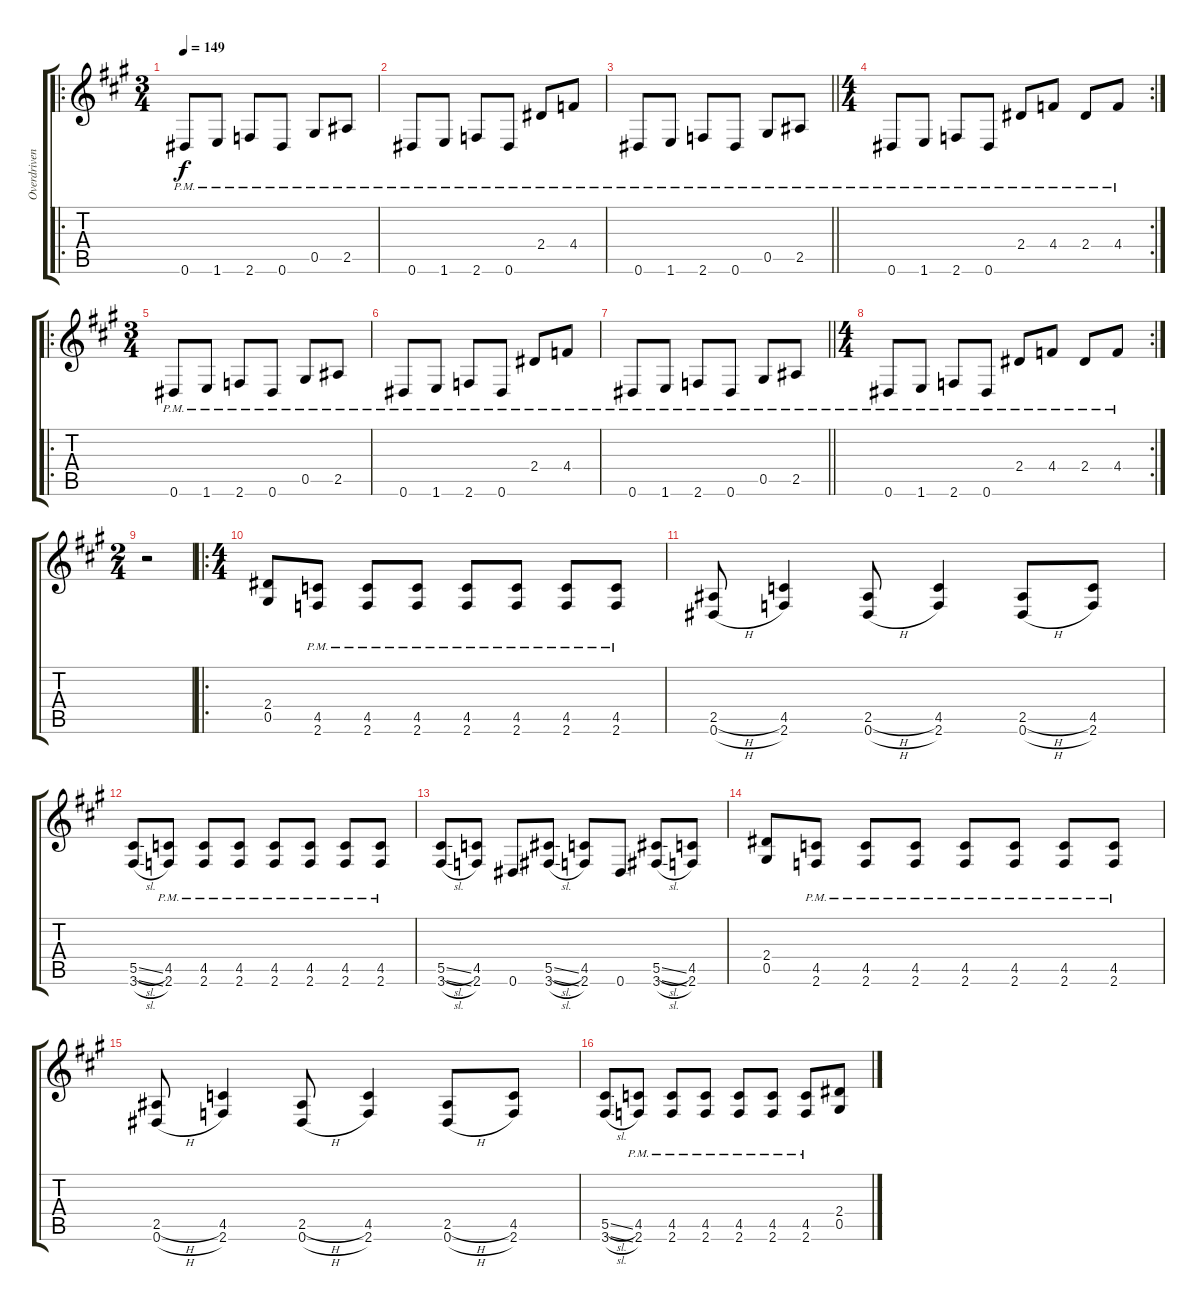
\track ("Overdriven" "Overdriven") {instrument overdrivenguitar}
\staff {score tabs}
\tuning (Eb4 Bb3 Gb3 Db3 Ab2 Eb2) {hide}
\ro
\ts (3 4)
\tempo 149
\clef g2
\ks a
0.6{pm}.8{dy f instrument overdrivenguitar} 1.6{pm}.8 2.6{pm}.8 0.6{pm}.8 0.5{pm}.8 2.5{pm}.8 |
0.6{pm}.8 1.6{pm}.8 2.6{pm}.8 0.6{pm}.8 2.4{pm}.8 4.4{pm}.8 |
\barLineRight lightlight
0.6{pm}.8 1.6{pm}.8 2.6{pm}.8 0.6{pm}.8 0.5{pm}.8 2.5{pm}.8 |
\rc 2
\ts (4 4)
0.6{pm}.8 1.6{pm}.8 2.6{pm}.8 0.6{pm}.8 2.4{pm}.8 4.4{pm}.8 2.4{pm}.8 4.4{pm}.8 |
\ro
\ts (3 4)
0.6{pm}.8 1.6{pm}.8 2.6{pm}.8 0.6{pm}.8 0.5{pm}.8 2.5{pm}.8 |
0.6{pm}.8 1.6{pm}.8 2.6{pm}.8 0.6{pm}.8 2.4{pm}.8 4.4{pm}.8 |
\barLineRight lightlight
0.6{pm}.8 1.6{pm}.8 2.6{pm}.8 0.6{pm}.8 0.5{pm}.8 2.5{pm}.8 |
\rc 2
\ts (4 4)
0.6{pm}.8 1.6{pm}.8 2.6{pm}.8 0.6{pm}.8 2.4{pm}.8 4.4{pm}.8 2.4{pm}.8 4.4{pm}.8 |
\ts (2 4)
r.2 |
\ro
\ts (4 4)
(2.4 0.5).8 (4.5{pm} 2.6{pm}).8 (4.5{pm} 2.6{pm}).8 (4.5{pm} 2.6{pm}).8 (4.5{pm} 2.6{pm}).8 (4.5{pm} 2.6{pm}).8 (4.5{pm} 2.6{pm}).8 (4.5{pm} 2.6{pm}).8 |
(2.5{h} 0.6{h}).8 (4.5 2.6).4 (2.5{h} 0.6{h}).8 (4.5 2.6).4 (2.5{h} 0.6{h}).8 (4.5 2.6).8 |
(5.5{sl} 3.6{sl}).8 (4.5{pm} 2.6{pm}).8 (4.5{pm} 2.6{pm}).8 (4.5{pm} 2.6{pm}).8 (4.5{pm} 2.6{pm}).8 (4.5{pm} 2.6{pm}).8 (4.5{pm} 2.6{pm}).8 (4.5{pm} 2.6{pm}).8 |
(5.5{sl} 3.6{sl}).8 (4.5 2.6).8 0.6.8 (5.5{sl} 3.6{sl}).8 (4.5 2.6).8 0.6.8 (5.5{sl} 3.6{sl}).8 (4.5 2.6).8 |
(2.4 0.5).8 (4.5{pm} 2.6{pm}).8 (4.5{pm} 2.6{pm}).8 (4.5{pm} 2.6{pm}).8 (4.5{pm} 2.6{pm}).8 (4.5{pm} 2.6{pm}).8 (4.5{pm} 2.6{pm}).8 (4.5{pm} 2.6{pm}).8 |
(2.5{h} 0.6{h}).8 (4.5 2.6).4 (2.5{h} 0.6{h}).8 (4.5 2.6).4 (2.5{h} 0.6{h}).8 (4.5 2.6).8 |
(5.5{sl} 3.6{sl}).8 (4.5{pm} 2.6{pm}).8 (4.5{pm} 2.6{pm}).8 (4.5{pm} 2.6{pm}).8 (4.5{pm} 2.6{pm}).8 (4.5{pm} 2.6{pm}).8 (4.5{pm} 2.6{pm}).8 (2.4 0.5).8
